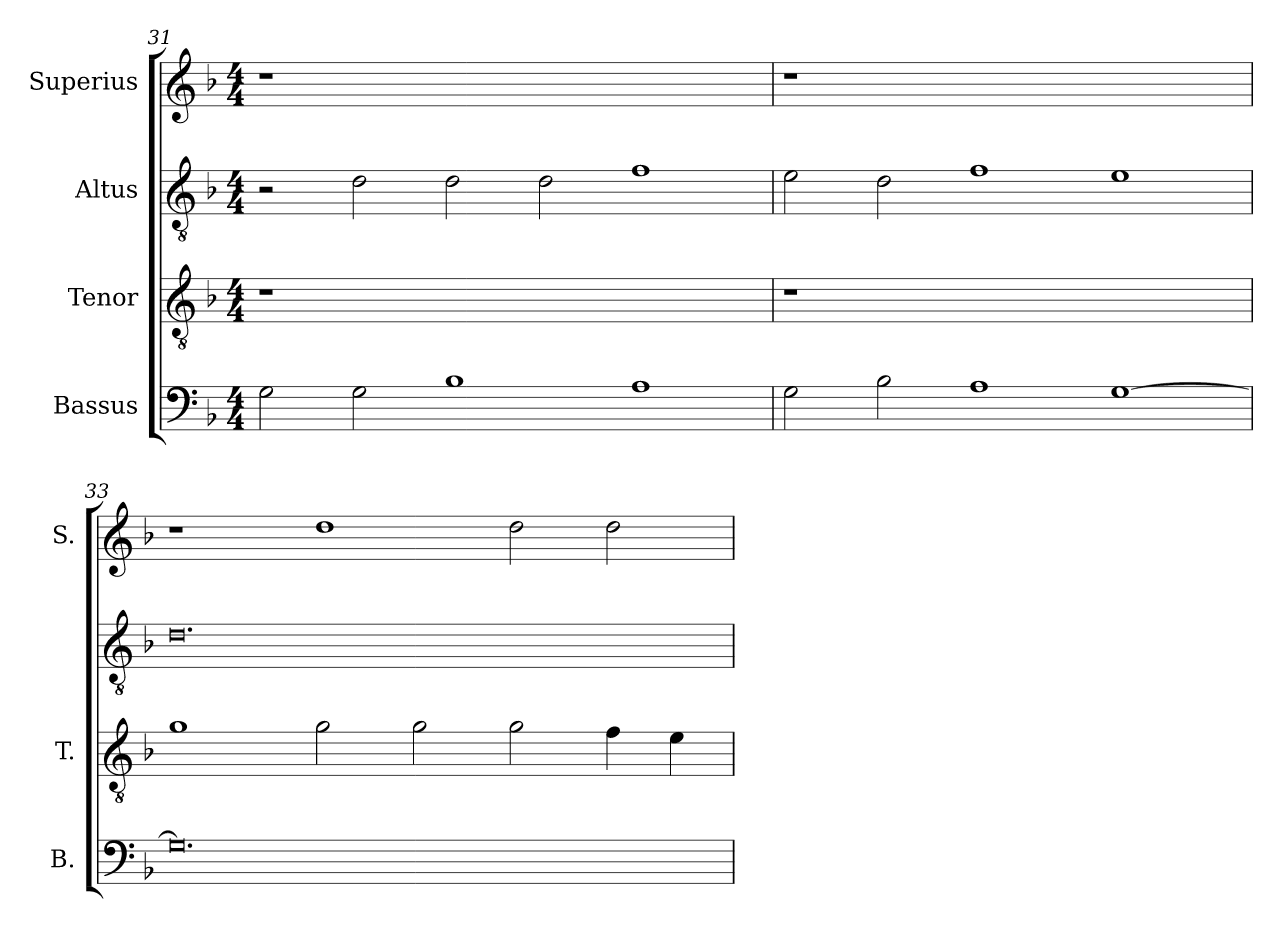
**kern	**kern	**kern	**kern
*part4	*part3	*part2	*part1
*staff4	*staff3	*staff2	*staff1
*I"Bassus	*I"Tenor	*I"Altus	*I"Superius
*I'B.	*I'T.	*	*I'S.
!!LO:LB:g=z
*clefF4	*clefGv2	*clefGv2	*clefG2
*	*ITrd7c12	*ITrd7c12	*
*k[b-]	*k[b-]	*k[b-]	*k[b-]
*F:	*F:	*F:	*F:
*M4/4	*M4/4	*M4/4	*M4/4
=31	=31	=31	=31
!	!LO:N:vis=1	!	!LO:N:vis=1
2Gi\	1r	2r	1r
2Gi\	.	2Di\	.
1B-i	0ryy	2Di\	0ryy
.	.	2Di\	.
1Ai	.	1Fi	.
=32	=32	=32	=32
!	!LO:N:vis=1	!	!LO:N:vis=1
2Gi\	1r	2Ei\	1r
2B-i\	.	2Di\	.
1Ai	0ryy	1Fi	0ryy
[>1Gi	.	1Ei	.
=33	=33	=33	=33
0.Gi]	1Gi	0.Di	1r
.	2Gi\	.	1ddi
.	2Gi\	.	.
.	2Gi\	.	2ddi\
.	4Fi\	.	2ddi\
.	4Ei\	.	.
=	=	=	=
*-	*-	*-	*-
